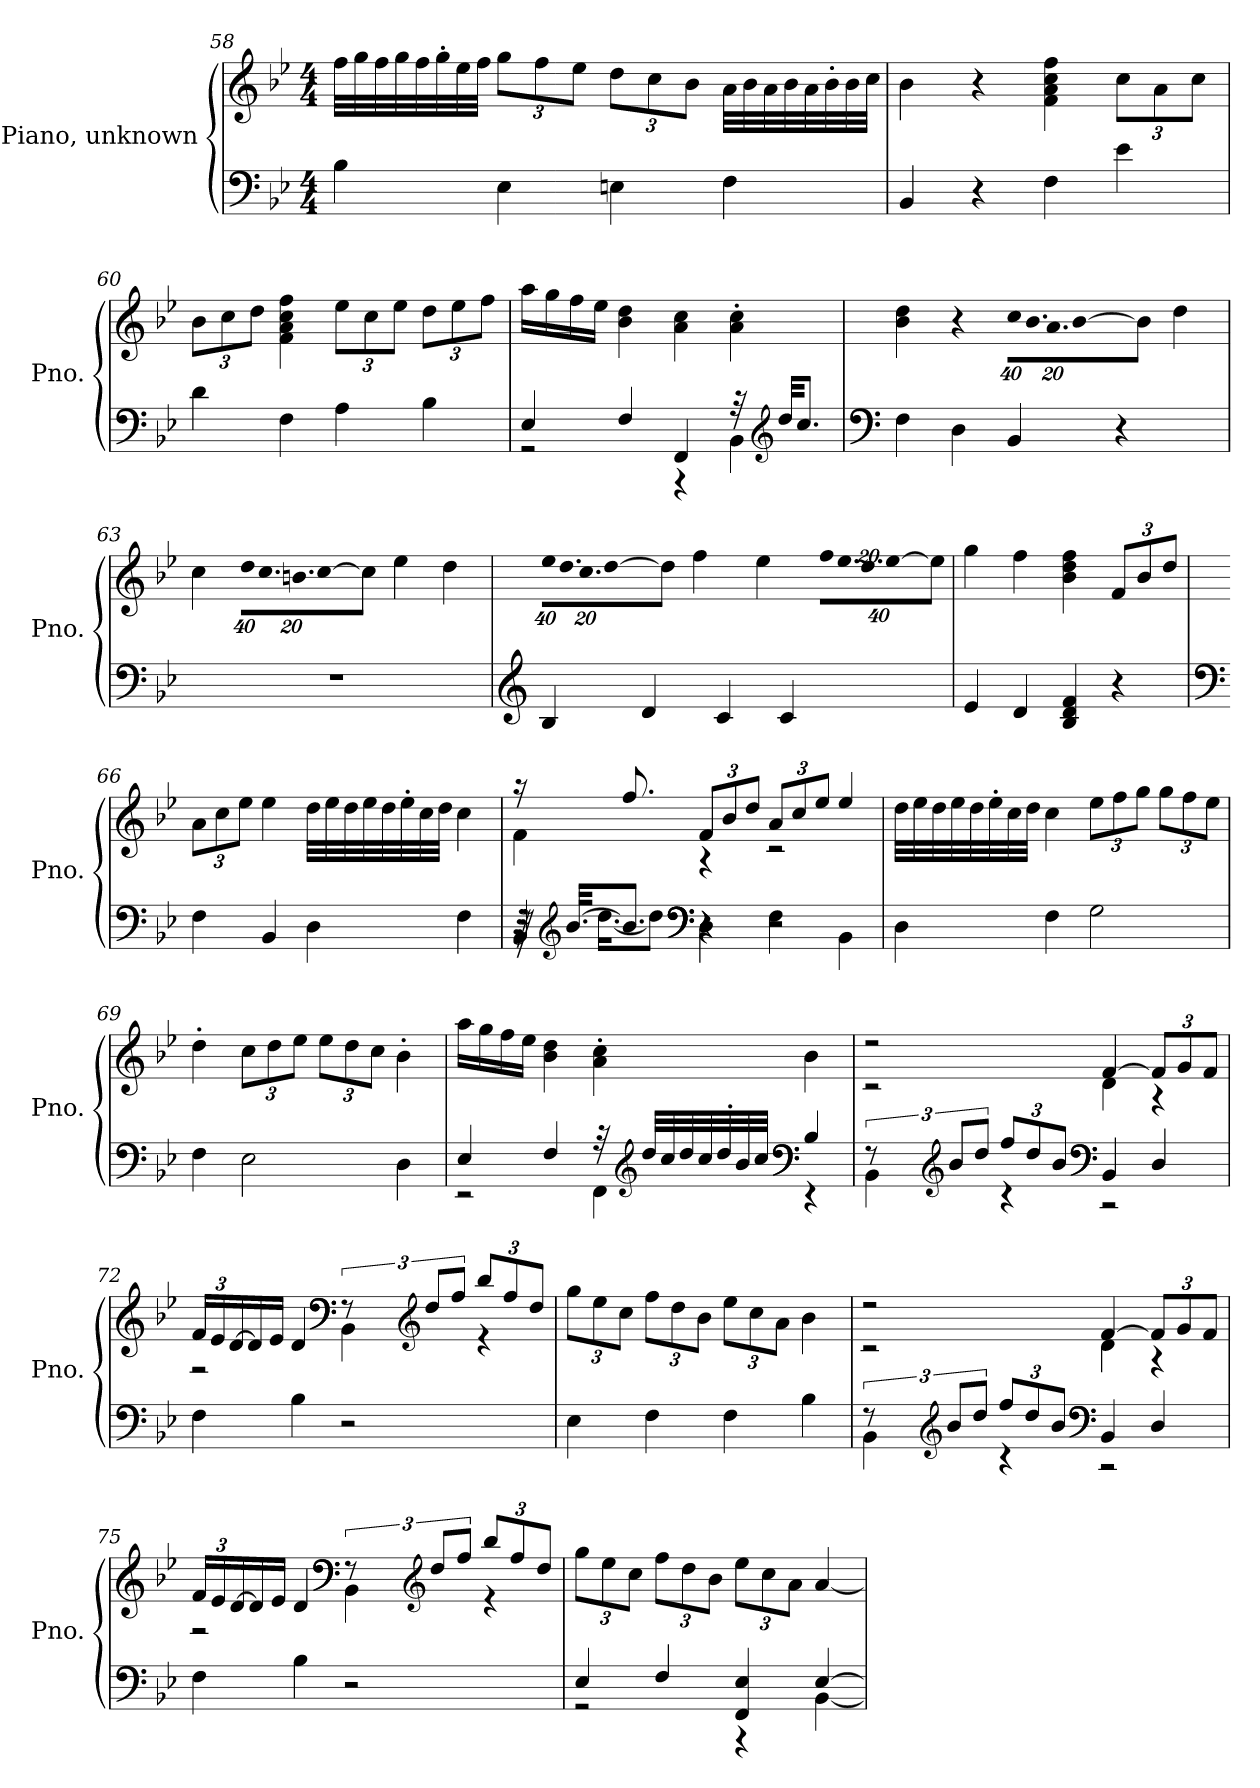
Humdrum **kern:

**kern	**kern
*part1	*part1
*staff2	*staff1
*I"Piano, unknown	*
*I'Pno.	*
!!LO:LB:g=z
*clefF4	*clefG2
*k[b-e-]	*k[b-e-]
*M4/4	*M4/4
=58	=58
4B-\	32ff\LLL
.	32gg\
.	32ff\
.	32gg\
.	32ff\
.	32gg'\
.	32ee-\
.	32ff\JJJ
*	*Xbrackettup
4E-\	12gg\L
.	12ff\
.	12ee-\J
4En\	12dd\L
.	12cc\
.	12b-\J
4F\	32a\LLL
.	32b-\
.	32a\
.	32b-\
.	32a\
.	32b-'\
.	32b-\
.	32cc\JJJ
=59	=59
4BB-/	4b-\
4r	4r
4F\	4f\ 4a\ 4cc\ 4ff\
4e-\	12cc\L
.	12a\
.	12cc\J
=60	=60
4d\	12b-\L
.	12cc\
.	12dd\J
4F\	4f\ 4a\ 4cc\ 4ff\
4A\	12ee-\L
.	12cc\
.	12ee-\J
4B-\	12dd\L
.	12ee-\
.	12ff\J
!!LO:LB:g=z
=61	=61
*^	*
4E-/	2r	16aa\LL
.	.	16gg\
.	.	16ff\
.	.	16ee-\JJ
4F/	.	4b-\ 4dd\
4FF/	4r	4a\ 4cc\
32r	4BB-\	4a\' 4cc\'
*clefG2	*	*
32dd/KKL	.	.
8.cc/J	.	.
*v	*v	*
=62	=62
*clefF4	*
4F\	4b-\ 4dd\
4D\	4r
!	!LO:N:vis=32
4BB-/	640%23cc\LLL
!	!LO:N:vis=64.
.	640%17b-\L
!	!LO:N:vis=64.
.	640%17a\J
!	!LO:N:vis=32
.	[640%23b-\JJ
.	8b-\J]
4r	4dd\
=63	=63
1r	4cc\
!	!LO:N:vis=32
.	640%23dd\LLL
!	!LO:N:vis=64.
.	640%17cc\L
!	!LO:N:vis=64.
.	640%17bn\J
!	!LO:N:vis=32
.	[640%23cc\JJ
.	8cc\J]
.	4ee-\
.	4dd\
!!LO:LB:g=z
=64	=64
*clefG2	*
!	!LO:N:vis=32
4B-/	640%23ee-\LLL
!	!LO:N:vis=64.
.	640%17dd\L
!	!LO:N:vis=64.
.	640%17cc\J
!	!LO:N:vis=32
.	[640%23dd\JJ
.	8dd\J]
4d/	4ff\
4c/	4ee-\
!	!LO:N:vis=32
4c/	640%23ff\LLL
!	!LO:N:vis=64.
.	640%17ee-\L
!	!LO:N:vis=64.
.	640%17dd\J
!	!LO:N:vis=32
.	[640%23ee-\JJ
.	8ee-\J]
=65	=65
4e-/	4gg\
4d/	4ff\
4B-/ 4d/ 4f/	4b-\ 4dd\ 4ff\
4r	12f/L
.	12b-/
.	12dd/J
=66	=66
*clefF4	*
4F\	12a\L
.	12cc\
.	12ee-\J
4BB-/	4ee-\
4D\	32dd\LLL
.	32ee-\
.	32dd\
.	32ee-\
.	32dd\
.	32ee-'\
.	32cc\
.	32dd\JJJ
4F\	4cc\
!!LO:LB:g=z
=67	=67
*^	*^
*	*^	*	*
64r	32r	4BB-/	16r	4f\
*clefG2	*	*	*	*
[32.b-/KKL	.	.	.	.
.	[16.dd\KL	.	.	.
8.b-/J]	.	.	8.ff/	.
.	8dd\J]	.	.	.
*clefF4	*	*	*	*
4r	4D\	4r	12f/L	4r
.	.	.	12b-/	.
.	.	.	12dd/J	.
2r	4F\	2r	12a/L	2r
.	.	.	12cc/	.
.	.	.	12ee-/J	.
.	4BB-\	.	4ee-/	.
*v	*v	*v	*	*
*	*v	*v
=68	=68
4D\	32dd\LLL
.	32ee-\
.	32dd\
.	32ee-\
.	32dd\
.	32ee-'\
.	32cc\
.	32dd\JJJ
4F\	4cc\
2G\	12ee-\L
.	12ff\
.	12gg\J
.	12gg\L
.	12ff\
.	12ee-\J
=69	=69
4F\	4dd'\
2E-\	12cc\L
.	12dd\
.	12ee-\J
.	12ee-\L
.	12dd\
.	12cc\J
4D\	4b-'\
!!LO:LB:g=z
=70	=70
*^	*
4E-/	2r	16aa\LL
.	.	16gg\
.	.	16ff\
.	.	16ee-\JJ
4F/	.	4b-\ 4dd\
32r	4FF\	4a\' 4cc\'
*clefG2	*	*
32dd/LLL	.	.
32cc/	.	.
32dd/	.	.
32cc/	.	.
32dd'/	.	.
32b-/	.	.
32cc/JJJ	.	.
*clefF4	*	*
4B-/	4r	4b-\
=71	=71	=71
*	*	*^
12r	4BB-\	2r	2r
*clefG2	*	*	*
12b-/L	.	.	.
12dd/J	.	.	.
*Xbrackettup	*	*	*
12ff/L	4r	.	.
12dd/	.	.	.
12b-/J	.	.	.
*clefF4	*	*	*
4BB-/	2r	[4f/	4d\
4D/	.	12f/L]	4r
.	.	12g/	.
.	.	12f/J	.
*v	*v	*	*
!!LO:PB:g=z	!!
=72	=72	=72
4F\	24f/LL	2r
.	24e-/	.
.	[24d/	.
.	16d/]	.
.	16e-/JJ	.
4B-\	4d/	.
*	*clefF4	*
*	*brackettup	*
2r	12r	4BB-\
*	*clefG2	*
.	12dd/L	.
.	12ff/J	.
*	*Xbrackettup	*
.	12bb-/L	4r
.	12ff/	.
.	12dd/J	.
*	*v	*v
=73	=73
4E-\	12gg\L
.	12ee-\
.	12cc\J
4F\	12ff\L
.	12dd\
.	12b-\J
4F\	12ee-\L
.	12cc\
.	12a\J
4B-\	4b-\
=74	=74
*brackettup	*
*^	*^
12r	4BB-\	2r	2r
*clefG2	*	*	*
12b-/L	.	.	.
12dd/J	.	.	.
*Xbrackettup	*	*	*
12ff/L	4r	.	.
12dd/	.	.	.
12b-/J	.	.	.
*clefF4	*	*	*
4BB-/	2r	[4f/	4d\
4D/	.	12f/L]	4r
.	.	12g/	.
.	.	12f/J	.
*v	*v	*	*
!!LO:LB:g=z	!!
=75	=75	=75
4F\	24f/LL	2r
.	24e-/	.
.	[24d/	.
.	16d/]	.
.	16e-/JJ	.
4B-\	4d/	.
*	*clefF4	*
*	*brackettup	*
2r	12r	4BB-\
*	*clefG2	*
.	12dd/L	.
.	12ff/J	.
*	*Xbrackettup	*
.	12bb-/L	4r
.	12ff/	.
.	12dd/J	.
*	*v	*v
=76	=76
*^	*
4E-/	2r	12gg\L
.	.	12ee-\
.	.	12cc\J
4F/	.	12ff\L
.	.	12dd\
.	.	12b-\J
4FF/ 4E-/	4r	12ee-\L
.	.	12cc\
.	.	12a\J
[4E-/	[4BB-\	[4a/
*v	*v	*
=	=
*-	*-
